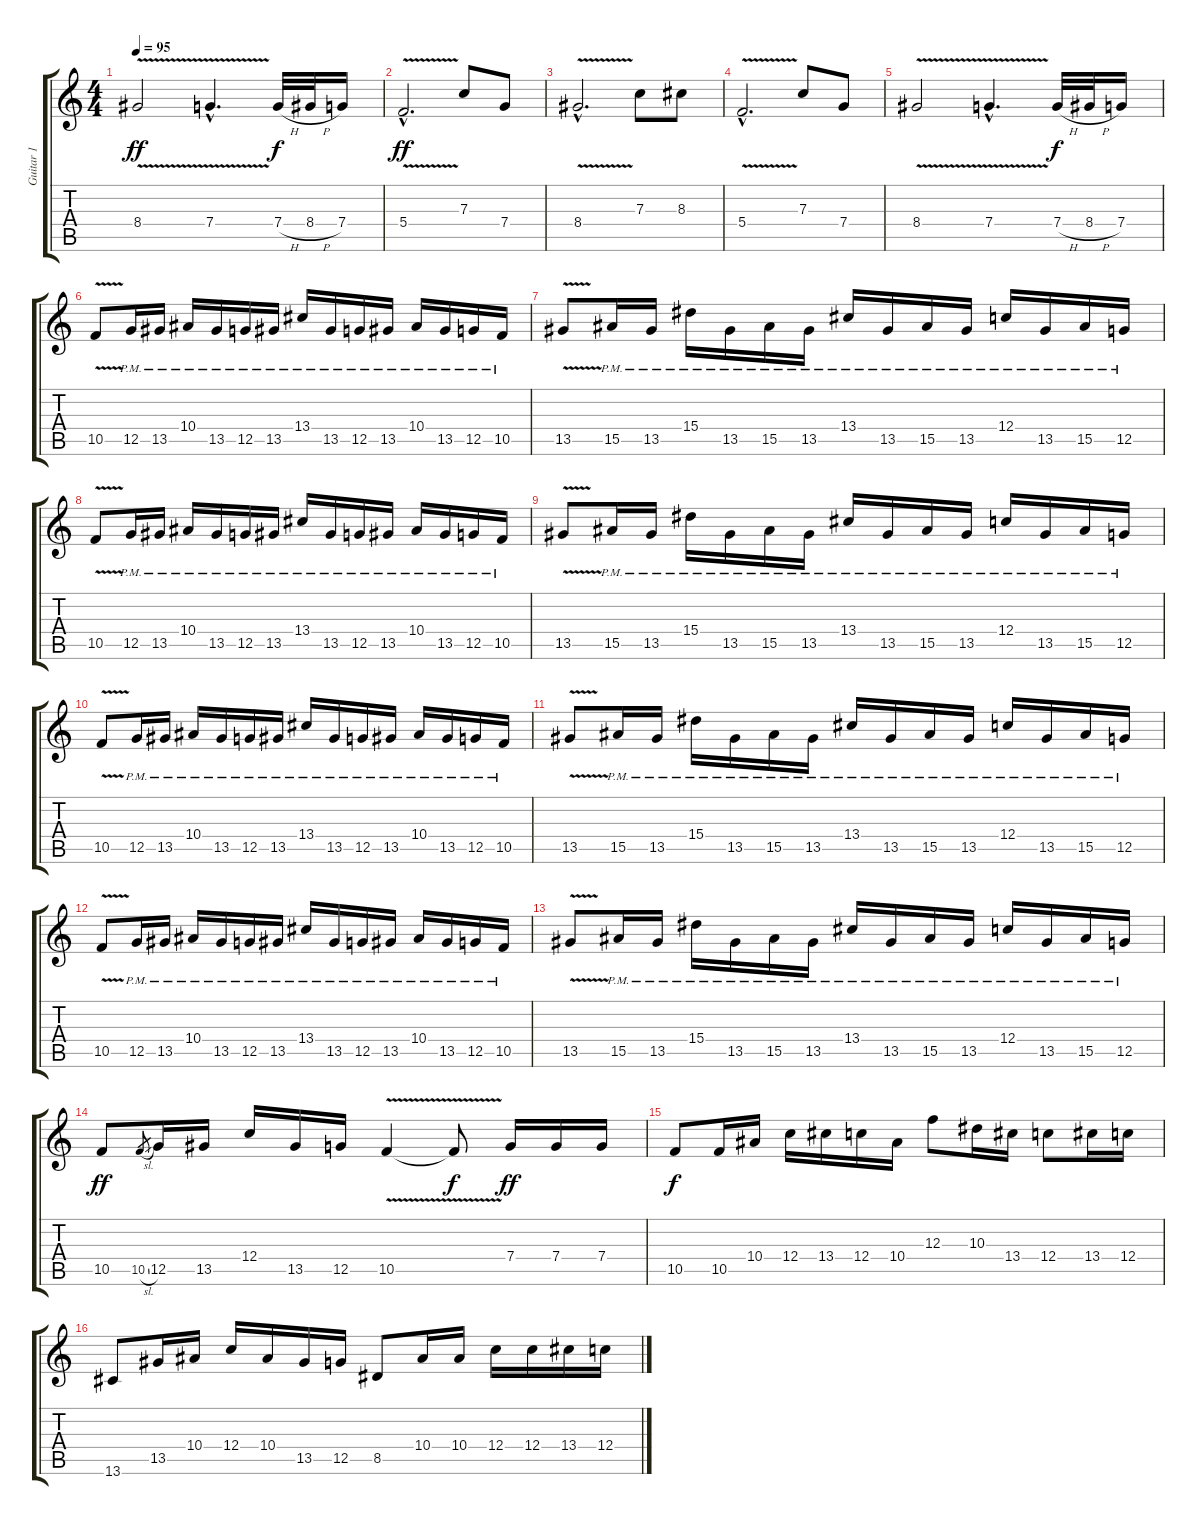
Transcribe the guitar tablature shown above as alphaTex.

\track ("Guitar 1" "Guitar 1") {instrument distortionguitar}
\staff {score tabs}
\tuning (D4 A3 F3 C3 G2 C2) {hide}
\ts (4 4)
\tempo 95
\clef g2
\ks c
8.4{v}.2{dy ff} 7.4{v hac}.4{d} 7.4{h}.32{dy f} 8.4{h}.32 7.4.16 |
5.4{v hac}.2{d dy ff} 7.3.8 7.4.8 |
8.4{v hac}.2{d} 7.3.8 8.3.8 |
5.4{v hac}.2{d} 7.3.8 7.4.8 |
8.4{v}.2 7.4{v hac}.4{d} 7.4{h}.32{dy f} 8.4{h}.32 7.4.16 |
10.5{v}.8 12.5{pm}.16 13.5{pm}.16 10.4{pm}.16 13.5{pm}.16 12.5{pm}.16 13.5{pm}.16 13.4{pm}.16 13.5{pm}.16 12.5{pm}.16 13.5{pm}.16 10.4{pm}.16 13.5{pm}.16 12.5{pm}.16 10.5{pm}.16 |
13.5{v}.8 15.5{pm}.16 13.5{pm}.16 15.4{pm}.16 13.5{pm}.16 15.5{pm}.16 13.5{pm}.16 13.4{pm}.16 13.5{pm}.16 15.5{pm}.16 13.5{pm}.16 12.4{pm}.16 13.5{pm}.16 15.5{pm}.16 12.5{pm}.16 |
10.5{v}.8 12.5{pm}.16 13.5{pm}.16 10.4{pm}.16 13.5{pm}.16 12.5{pm}.16 13.5{pm}.16 13.4{pm}.16 13.5{pm}.16 12.5{pm}.16 13.5{pm}.16 10.4{pm}.16 13.5{pm}.16 12.5{pm}.16 10.5{pm}.16 |
13.5{v}.8 15.5{pm}.16 13.5{pm}.16 15.4{pm}.16 13.5{pm}.16 15.5{pm}.16 13.5{pm}.16 13.4{pm}.16 13.5{pm}.16 15.5{pm}.16 13.5{pm}.16 12.4{pm}.16 13.5{pm}.16 15.5{pm}.16 12.5{pm}.16 |
10.5{v}.8 12.5{pm}.16 13.5{pm}.16 10.4{pm}.16 13.5{pm}.16 12.5{pm}.16 13.5{pm}.16 13.4{pm}.16 13.5{pm}.16 12.5{pm}.16 13.5{pm}.16 10.4{pm}.16 13.5{pm}.16 12.5{pm}.16 10.5{pm}.16 |
13.5{v}.8 15.5{pm}.16 13.5{pm}.16 15.4{pm}.16 13.5{pm}.16 15.5{pm}.16 13.5{pm}.16 13.4{pm}.16 13.5{pm}.16 15.5{pm}.16 13.5{pm}.16 12.4{pm}.16 13.5{pm}.16 15.5{pm}.16 12.5{pm}.16 |
10.5{v}.8 12.5{pm}.16 13.5{pm}.16 10.4{pm}.16 13.5{pm}.16 12.5{pm}.16 13.5{pm}.16 13.4{pm}.16 13.5{pm}.16 12.5{pm}.16 13.5{pm}.16 10.4{pm}.16 13.5{pm}.16 12.5{pm}.16 10.5{pm}.16 |
13.5{v}.8 15.5{pm}.16 13.5{pm}.16 15.4{pm}.16 13.5{pm}.16 15.5{pm}.16 13.5{pm}.16 13.4{pm}.16 13.5{pm}.16 15.5{pm}.16 13.5{pm}.16 12.4{pm}.16 13.5{pm}.16 15.5{pm}.16 12.5{pm}.16 |
10.5.8{dy ff} 10.5{sl}.8{gr} 12.5.16 13.5.16 12.4.16 13.5.16 12.5.16 10.5{v}.4 10.5{t}.8{dy f} 7.4.16{dy ff} 7.4.16 7.4.16 |
10.5.8{dy f} 10.5.16 10.4.16 12.4.16 13.4.16 12.4.16 10.4.16 12.3.8 10.3.16 13.4.16 12.4.8 13.4.16 12.4.16 |
13.6.8 13.5.16 10.4.16 12.4.16 10.4.16 13.5.16 12.5.16 8.5.8 10.4.16 10.4.16 12.4.16 12.4.16 13.4.16 12.4.16
